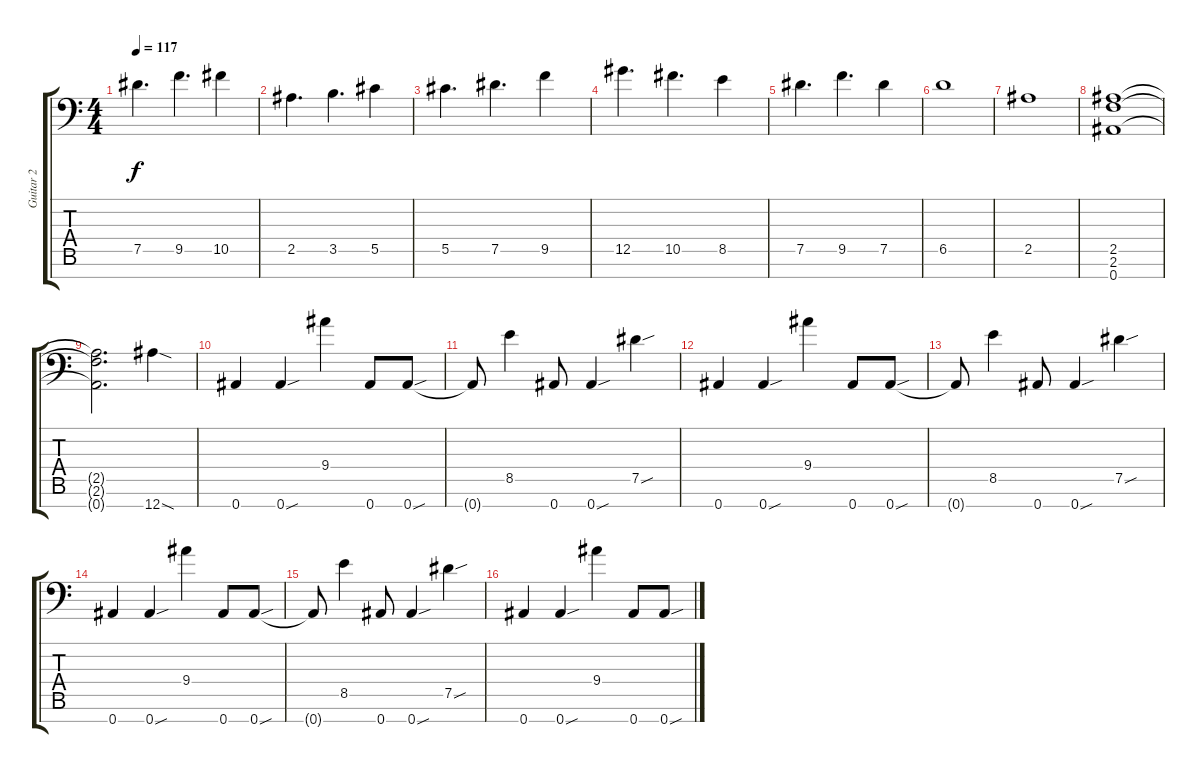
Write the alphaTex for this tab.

\track ("Guitar 2" "Guitar 2") {instrument distortionguitar}
\staff {score tabs}
\tuning (Eb4 Bb3 Gb3 Db3 Ab2 Eb2 Bb1) {hide}
\ts (4 4)
\tempo 117
\clef f4
\ks c
7.5.4{d dy f} 9.5.4{d} 10.5.4 |
2.5.4{d} 3.5.4{d} 5.5.4 |
5.5.4{d} 7.5.4{d} 9.5.4 |
12.5.4{d} 10.5.4{d} 8.5.4 |
7.5.4{d} 9.5.4{d} 7.5.4 |
6.5.1 |
2.5.1 |
(2.5 2.6 0.7).1 |
(2.5{t} 2.6{t} 0.7{t}).2{d} 12.7{sod}.4 |
0.7.4 0.7{sou}.4 9.4.4 0.7.8 0.7{sou}.8 |
0.7{t}.8 8.5.4 0.7.8 0.7{sou}.4 7.5{sou}.4 |
0.7.4 0.7{sou}.4 9.4.4 0.7.8 0.7{sou}.8 |
0.7{t}.8 8.5.4 0.7.8 0.7{sou}.4 7.5{sou}.4 |
0.7.4 0.7{sou}.4 9.4.4 0.7.8 0.7{sou}.8 |
0.7{t}.8 8.5.4 0.7.8 0.7{sou}.4 7.5{sou}.4 |
0.7.4 0.7{sou}.4 9.4.4 0.7.8 0.7{sou}.8
